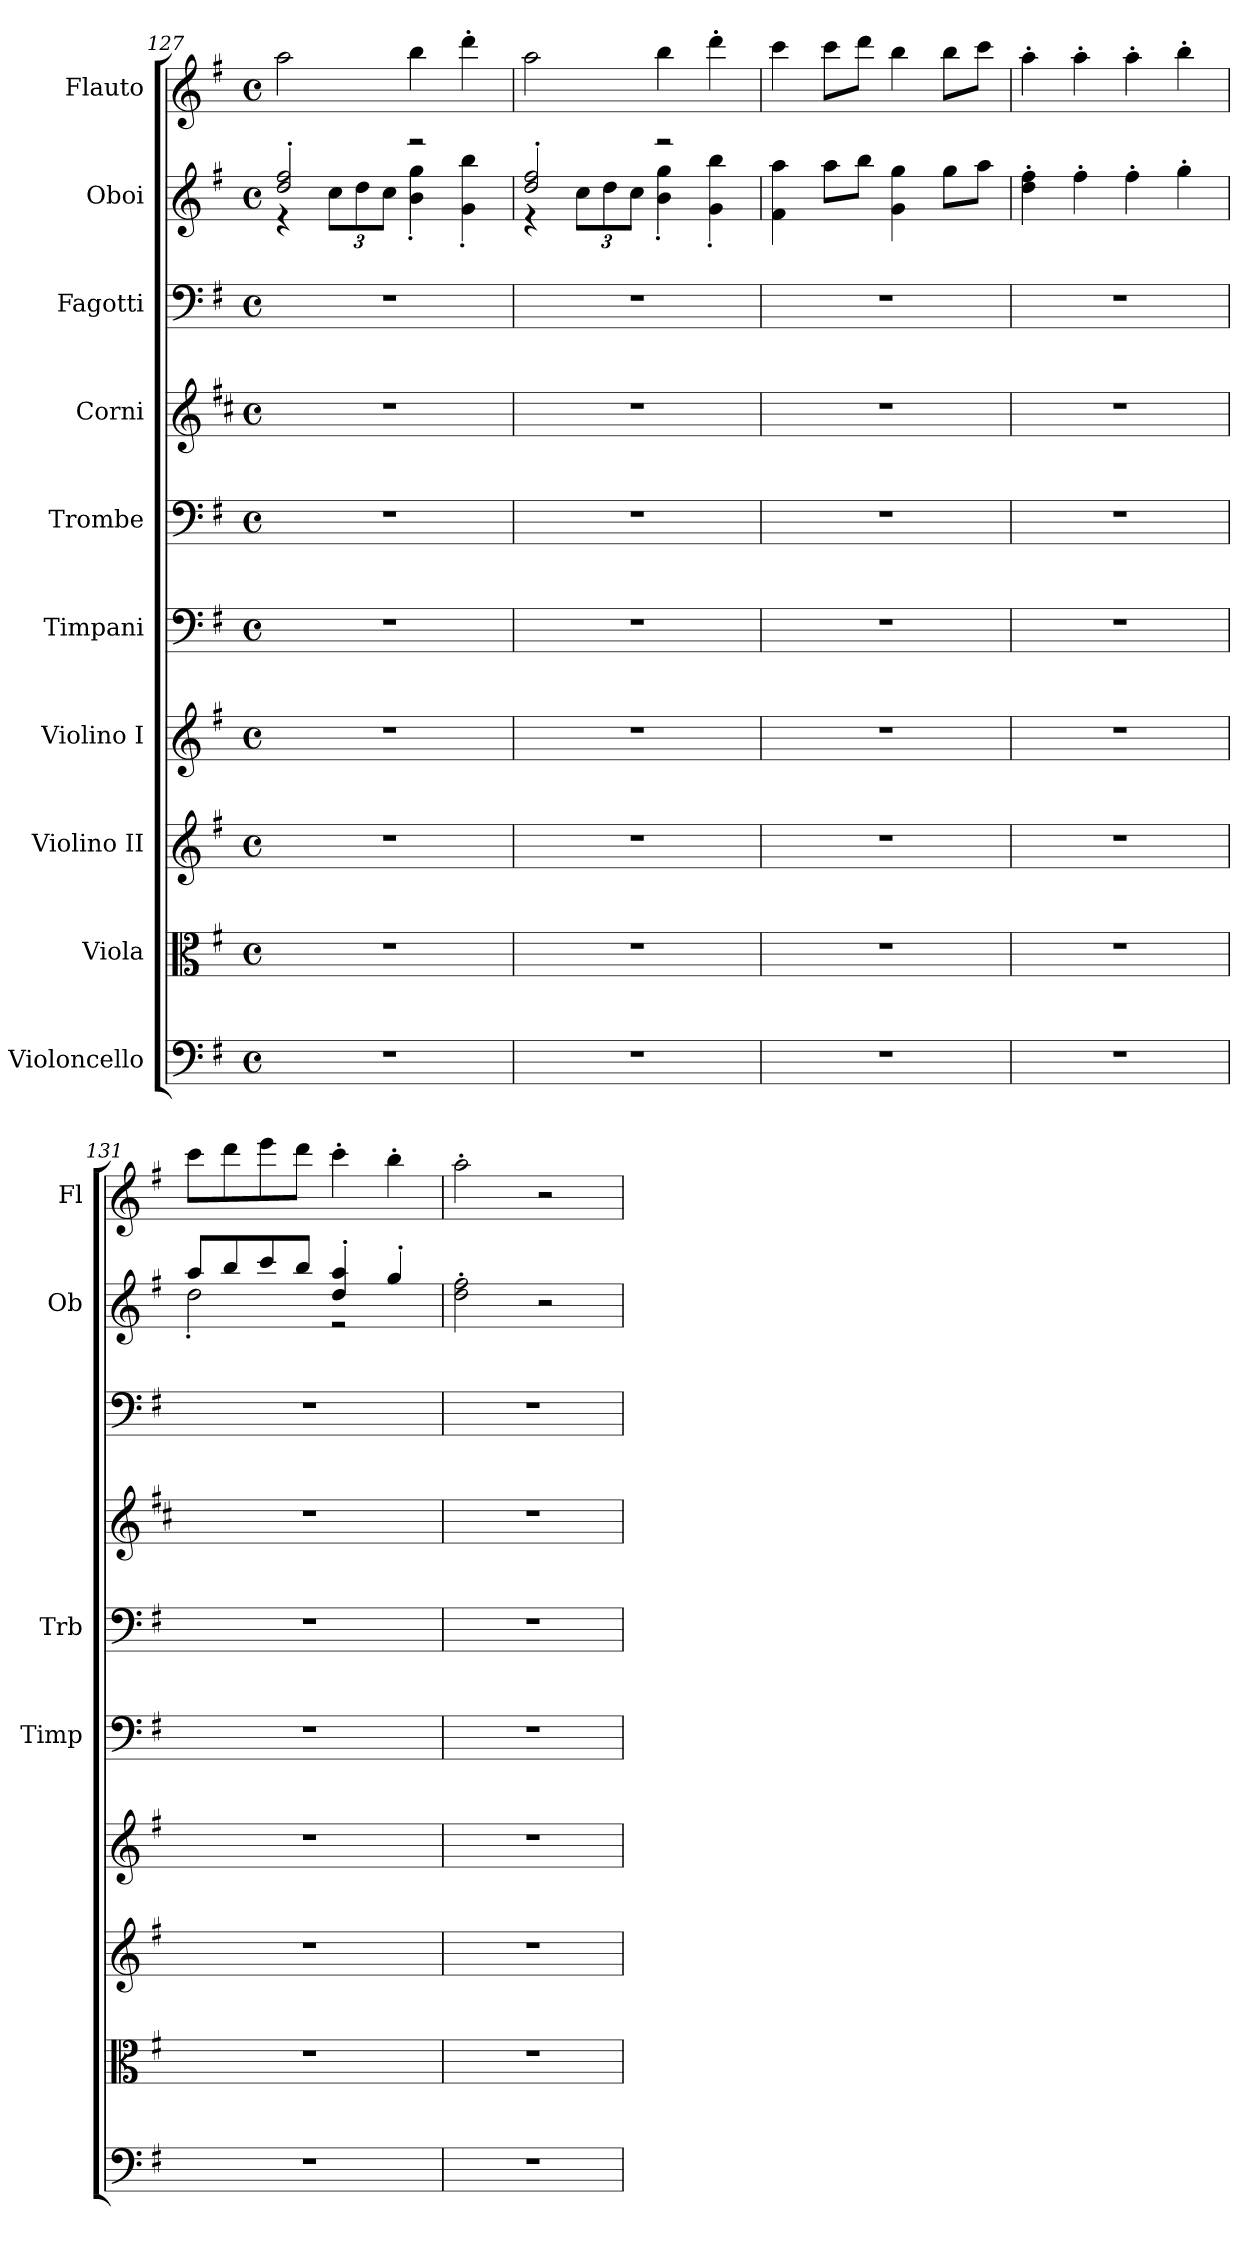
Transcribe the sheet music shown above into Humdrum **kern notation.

**kern	**kern	**kern	**kern	**kern	**kern	**kern	**kern	**kern	**kern
*part10	*part9	*part8	*part7	*part6	*part5	*part4	*part3	*part2	*part1
*staff10	*staff9	*staff8	*staff7	*staff6	*staff5	*staff4	*staff3	*staff2	*staff1
*I"Violoncello	*I"Viola	*I"Violino II	*I"Violino I	*I"Timpani	*I"Trombe	*I"Corni	*I"Fagotti	*I"Oboi	*I"Flauto
*	*	*	*	*I'Timp	*I'Trb	*	*	*I'Ob	*I'Fl
*clefF4	*clefC3	*clefG2	*clefG2	*clefF4	*clefF4	*clefG2	*clefF4	*clefG2	*clefG2
*	*	*	*	*	*	*ITrd4c7	*	*	*
*k[f#]	*k[f#]	*k[f#]	*k[f#]	*k[f#]	*k[f#]	*k[f#]	*k[f#]	*k[f#]	*k[f#]
*M4/4	*M4/4	*M4/4	*M4/4	*M4/4	*M4/4	*M4/4	*M4/4	*M4/4	*M4/4
*met(c)	*met(c)	*met(c)	*met(c)	*met(c)	*met(c)	*met(c)	*met(c)	*met(c)	*met(c)
=127	=127	=127	=127	=127	=127	=127	=127	=127	=127
*	*	*	*	*	*	*	*	*^	*
1r	1r	1r	1r	1r	1r	1r	1r	2dd/' 2ff#/'	4r	2aa\
*	*	*	*	*	*	*	*	*	*Xbrackettup	*
.	.	.	.	.	.	.	.	.	12cc\L	.
.	.	.	.	.	.	.	.	.	12dd\	.
.	.	.	.	.	.	.	.	.	12cc\J	.
.	.	.	.	.	.	.	.	2r	4b\' 4gg\'	4bb\
.	.	.	.	.	.	.	.	.	4g\' 4bb\'	4ddd'\
=128	=128	=128	=128	=128	=128	=128	=128	=128	=128	=128
1r	1r	1r	1r	1r	1r	1r	1r	2dd/' 2ff#/'	4r	2aa\
.	.	.	.	.	.	.	.	.	12cc\L	.
.	.	.	.	.	.	.	.	.	12dd\	.
.	.	.	.	.	.	.	.	.	12cc\J	.
.	.	.	.	.	.	.	.	2r	4b\' 4gg\'	4bb\
.	.	.	.	.	.	.	.	.	4g\' 4bb\'	4ddd'\
*	*	*	*	*	*	*	*	*v	*v	*
=129	=129	=129	=129	=129	=129	=129	=129	=129	=129
1r	1r	1r	1r	1r	1r	1r	1r	4f#\ 4aa\	4ccc\
.	.	.	.	.	.	.	.	8aa\L	8ccc\L
.	.	.	.	.	.	.	.	8bb\J	8ddd\J
.	.	.	.	.	.	.	.	4g\ 4gg\	4bb\
.	.	.	.	.	.	.	.	8gg\L	8bb\L
.	.	.	.	.	.	.	.	8aa\J	8ccc\J
=130	=130	=130	=130	=130	=130	=130	=130	=130	=130
1r	1r	1r	1r	1r	1r	1r	1r	4dd\' 4ff#\'	4aa'\
.	.	.	.	.	.	.	.	4ff#'\	4aa'\
.	.	.	.	.	.	.	.	4ff#'\	4aa'\
.	.	.	.	.	.	.	.	4gg'\	4bb'\
=131	=131	=131	=131	=131	=131	=131	=131	=131	=131
*	*	*	*	*	*	*	*	*^	*
1r	1r	1r	1r	1r	1r	1r	1r	8aa/L	2dd'\	8ccc\L
.	.	.	.	.	.	.	.	8bb/	.	8ddd\
.	.	.	.	.	.	.	.	8ccc/	.	8eee\
.	.	.	.	.	.	.	.	8bb/J	.	8ddd\J
.	.	.	.	.	.	.	.	4dd/' 4aa/'	2r	4ccc'\
.	.	.	.	.	.	.	.	4gg'/	.	4bb'\
*	*	*	*	*	*	*	*	*v	*v	*
=132	=132	=132	=132	=132	=132	=132	=132	=132	=132
1r	1r	1r	1r	1r	1r	1r	1r	2dd\' 2ff#\'	2aa'\
.	.	.	.	.	.	.	.	2r	2r
=	=	=	=	=	=	=	=	=	=
*-	*-	*-	*-	*-	*-	*-	*-	*-	*-
